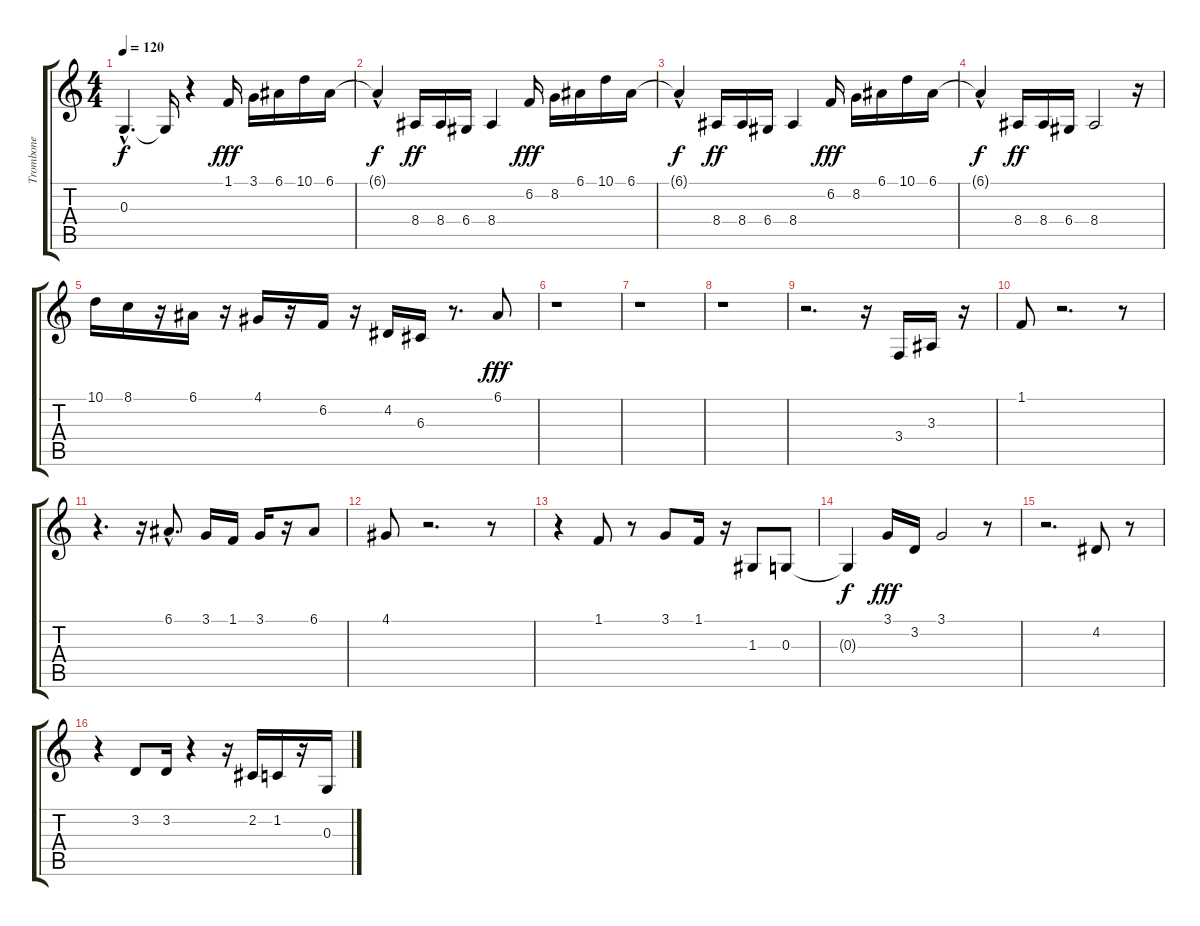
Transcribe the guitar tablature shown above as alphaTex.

\track ("Trombone" "Trombone") {instrument trombone}
\staff {score tabs}
\tuning (E4 B3 G3 D3 A2 E2) {hide}
\ts (4 4)
\tempo 120
\clef g2
\ks c
0.3{hac t}.4{d dy f} 0.3{t}.16 r.4 1.1.16{dy fff} 3.1.16 6.1.16 10.1.16 6.1.16 |
6.1{hac t}.4{dy f} 8.4.16{dy ff} 8.4.16 6.4.16 8.4.4 6.2.16{dy fff} 8.2.16 6.1.16 10.1.16 6.1.16 |
6.1{hac t}.4{dy f} 8.4.16{dy ff} 8.4.16 6.4.16 8.4.4 6.2.16{dy fff} 8.2.16 6.1.16 10.1.16 6.1.16 |
6.1{hac t}.4{dy f} 8.4.16{dy ff} 8.4.16 6.4.16 8.4.2 r.16 |
10.1.16 8.1.16 r.16 6.1.16 r.16 4.1.16 r.16 6.2.16 r.16 4.2.16 6.3.16 r.8{d} 6.1.8{dy fff} |
r.1 |
r.1 |
r.1 |
r.2{d} r.16 3.4.16 3.3.16 r.16 |
1.1.8 r.2{d} r.8 |
r.4{d} r.16 6.1{hac}.8{d} 3.1.16 1.1.16 3.1.16 r.16 6.1.8 |
4.1.8 r.2{d} r.8 |
r.4 1.1.8 r.8 3.1.8 1.1.16 r.16 1.3.8 0.3.8 |
0.3{t}.4{dy f} 3.1.16{dy fff} 3.2.16 3.1.2 r.8 |
r.2{d} 4.2.8 r.8 |
r.4 3.2.8 3.2.16 r.4 r.16 2.2.16 1.2.16 r.16 0.3.16
